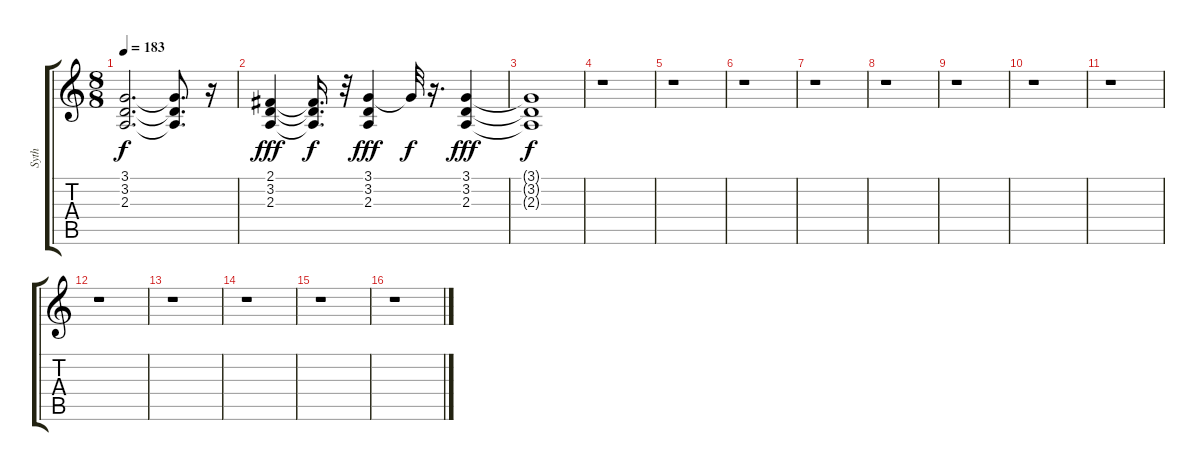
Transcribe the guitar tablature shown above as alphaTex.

\track ("Syth" "Syth") {instrument trumpet}
\staff {score tabs}
\tuning (E4 B3 G3 D3 A2 E2) {hide}
\ts (8 8)
\tempo 183
\clef g2
\ks c
(3.1{t} 3.2{t} 2.3{t}).2{d dy f} (3.1{t} 3.2{t} 2.3{t}).8{d} r.16 |
(2.1 3.2 2.3).4{dy fff} (2.1{t} 3.2{t} 2.3{t}).16{d dy f} r.32 (3.1 3.2 2.3).4{dy fff} 3.1{t}.32{dy f} r.16{d} (3.1 3.2 2.3).4{dy fff} |
(3.1{t} 3.2{t} 2.3{t}).1{dy f} |
r.1 |
r.1 |
r.1 |
r.1 |
r.1 |
r.1 |
r.1 |
r.1 |
r.1 |
r.1 |
r.1 |
r.1 |
r.1
